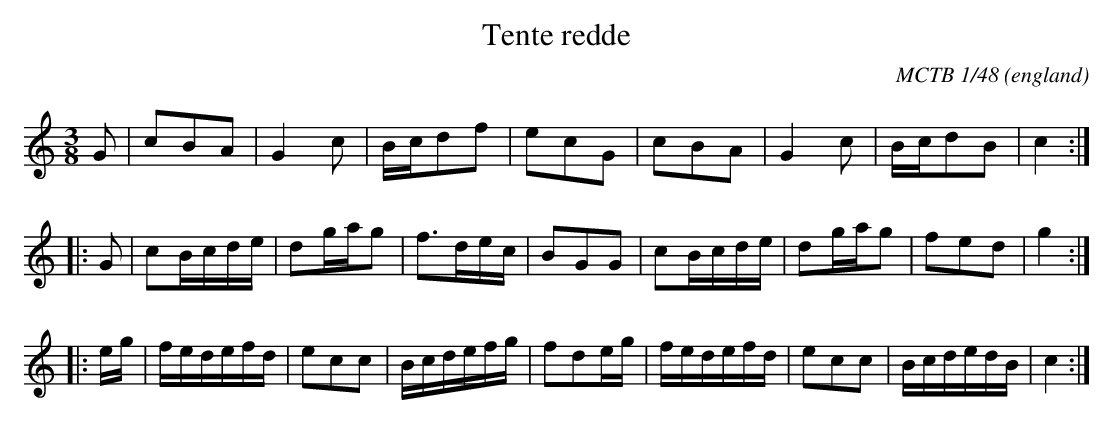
X:1
T:Tente redde
O:england
C:MCTB 1/48
M:3/8
L:1/16
K:C
G2|c2B2A2|G4c2|Bcd2f2|e2c2G2|\
c2B2A2|G4c2|Bcd2B2|c4:|
|:G2|c2Bcde|d2gag2|f3dec|B2G2G2|\
c2Bcde|d2gag2|f2e2d2|g4:|
|:eg|fedefd|e2c2c2|Bcdefg|f2d2eg|\
fedefd|e2c2c2|BcdedB|c4:|
